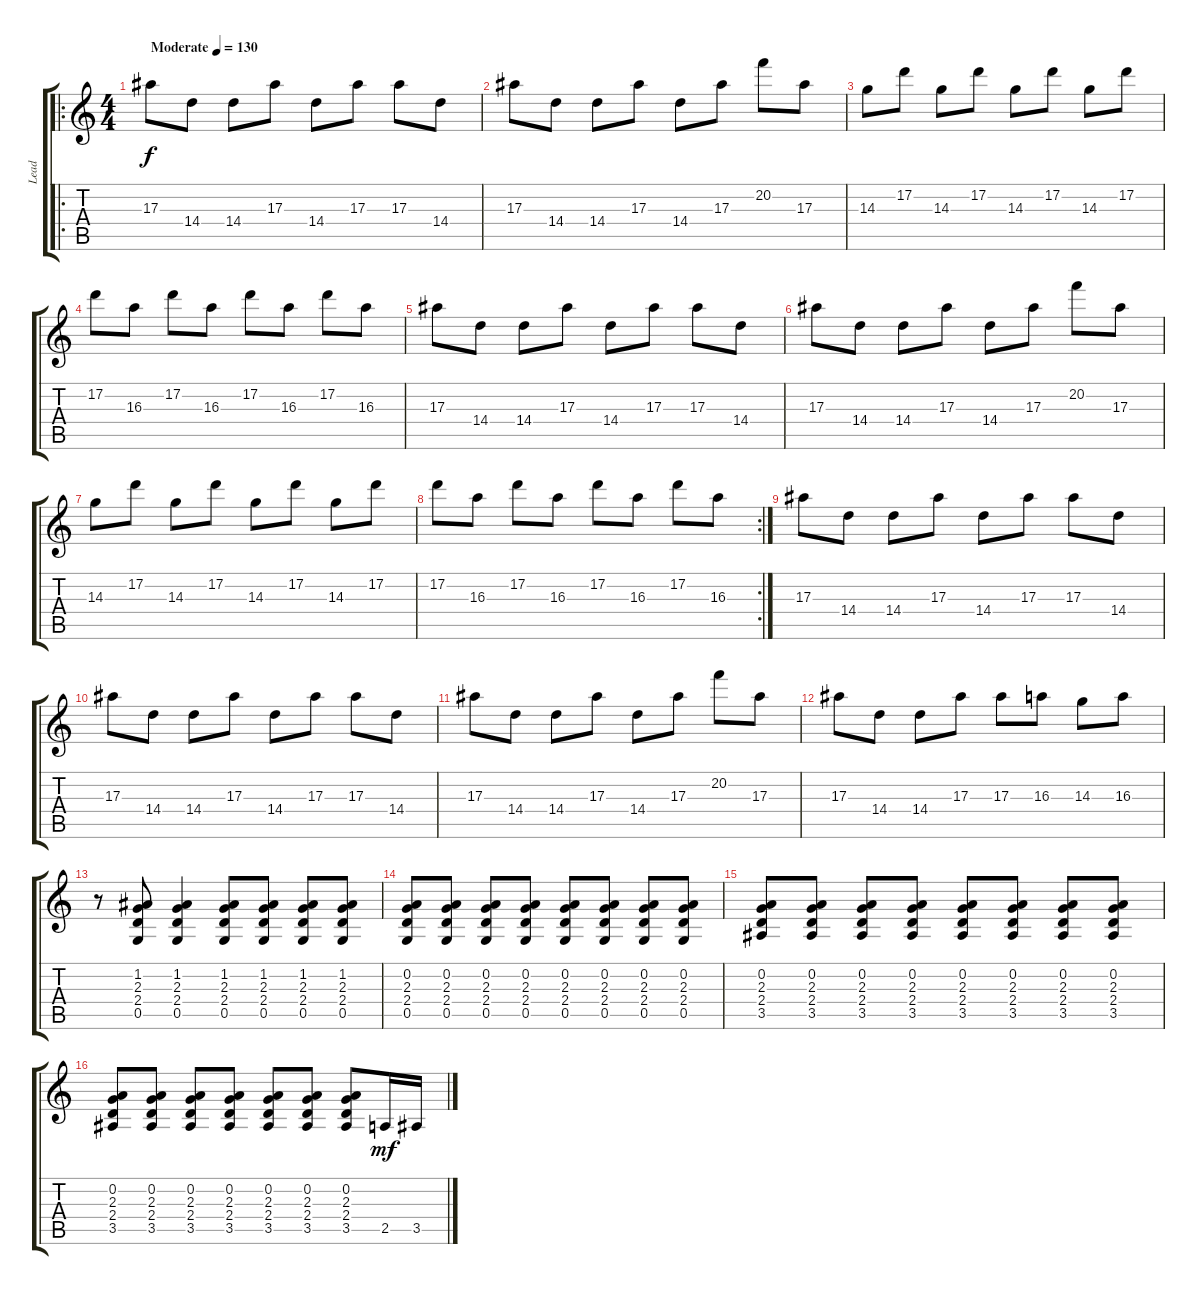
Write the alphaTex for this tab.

\track ("Lead" "Lead") {instrument distortionguitar}
\staff {score tabs}
\tuning (D4 A3 F3 C3 G2 D2) {hide}
\ro
\ts (4 4)
\tempo (130 "Moderate")
\clef g2
\ks c
17.3.8{dy f instrument distortionguitar} 14.4.8 14.4.8 17.3.8 14.4.8 17.3.8 17.3.8 14.4.8 |
17.3.8 14.4.8 14.4.8 17.3.8 14.4.8 17.3.8 20.2.8 17.3.8 |
14.3.8 17.2.8 14.3.8 17.2.8 14.3.8 17.2.8 14.3.8 17.2.8 |
17.2.8 16.3.8 17.2.8 16.3.8 17.2.8 16.3.8 17.2.8 16.3.8 |
17.3.8 14.4.8 14.4.8 17.3.8 14.4.8 17.3.8 17.3.8 14.4.8 |
17.3.8 14.4.8 14.4.8 17.3.8 14.4.8 17.3.8 20.2.8 17.3.8 |
14.3.8 17.2.8 14.3.8 17.2.8 14.3.8 17.2.8 14.3.8 17.2.8 |
\rc 2
17.2.8 16.3.8 17.2.8 16.3.8 17.2.8 16.3.8 17.2.8 16.3.8 |
17.3.8 14.4.8 14.4.8 17.3.8 14.4.8 17.3.8 17.3.8 14.4.8 |
17.3.8 14.4.8 14.4.8 17.3.8 14.4.8 17.3.8 17.3.8 14.4.8 |
17.3.8 14.4.8 14.4.8 17.3.8 14.4.8 17.3.8 20.2.8 17.3.8 |
17.3.8 14.4.8 14.4.8 17.3.8 17.3.8 16.3.8 14.3.8 16.3.8 |
r.8 (1.2 2.3 2.4 0.5).8 (1.2 2.3 2.4 0.5).4 (1.2 2.3 2.4 0.5).8 (1.2 2.3 2.4 0.5).8 (1.2 2.3 2.4 0.5).8 (1.2 2.3 2.4 0.5).8 |
(0.2 2.3 2.4 0.5).8 (0.2 2.3 2.4 0.5).8 (0.2 2.3 2.4 0.5).8 (0.2 2.3 2.4 0.5).8 (0.2 2.3 2.4 0.5).8 (0.2 2.3 2.4 0.5).8 (0.2 2.3 2.4 0.5).8 (0.2 2.3 2.4 0.5).8 |
(0.2 2.3 2.4 3.5).8 (0.2 2.3 2.4 3.5).8 (0.2 2.3 2.4 3.5).8 (0.2 2.3 2.4 3.5).8 (0.2 2.3 2.4 3.5).8 (0.2 2.3 2.4 3.5).8 (0.2 2.3 2.4 3.5).8 (0.2 2.3 2.4 3.5).8 |
(0.2 2.3 2.4 3.5).8 (0.2 2.3 2.4 3.5).8 (0.2 2.3 2.4 3.5).8 (0.2 2.3 2.4 3.5).8 (0.2 2.3 2.4 3.5).8 (0.2 2.3 2.4 3.5).8 (0.2 2.3 2.4 3.5).8 2.5.16{dy mf} 3.5.16
